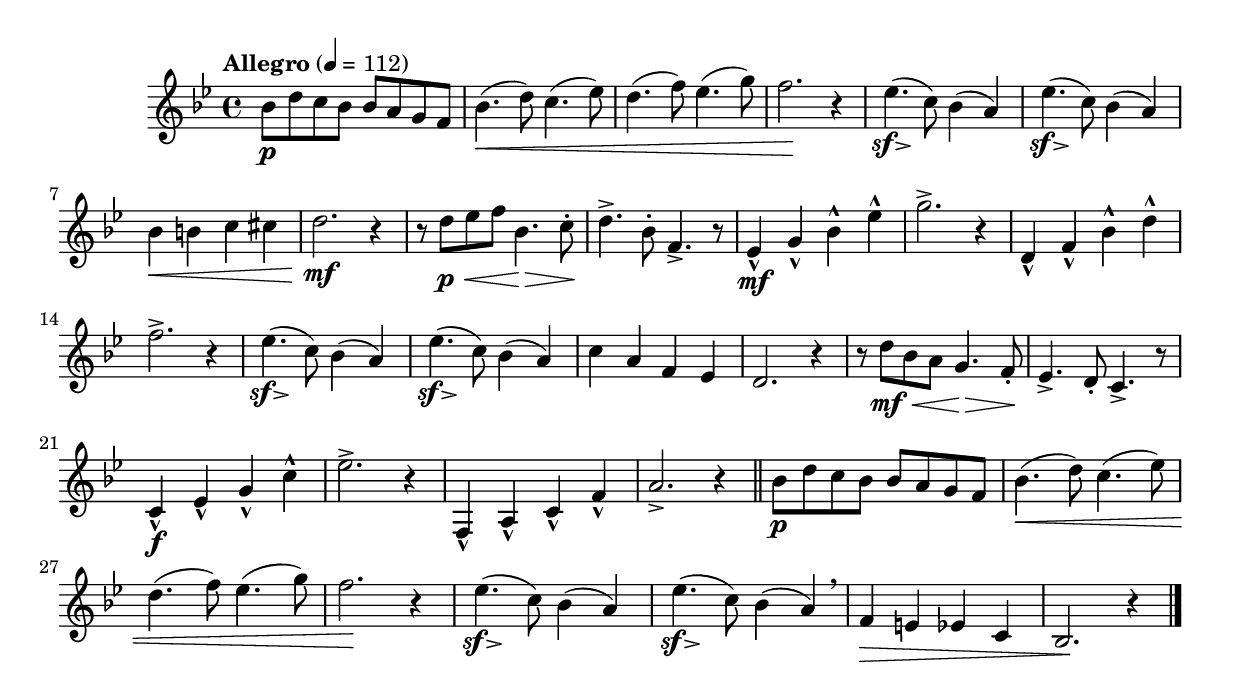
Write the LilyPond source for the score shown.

\version "2.24.0"

\version "2.24.0"

#(begin

(define sf-accent-markup #{
  \markup {
    \concat {
      \dynamic "sf"
      \hspace #0.25
      \raise #0.5 \musicglyph #"scripts.sforzato"
    }
  }
#})

(append! default-script-alist
  (list
    `(sf-accent
      . (
          (stencil . ,ly:text-interface::print)
          (text . ,sf-accent-markup)
          (avoid-slur . around)
          (padding . 0.3)
          (direction . ,DOWN)))))

(define sf-accent (make-articulation 'sf-accent))

)


\relative {
  \language "english"

  \transposition f

  \tempo "Allegro" 4=112

  \key b-flat \major
  \time 4/4

  #(define measures-one-to-six #{
    \relative {
      b-flat'8 \p d c b-flat8 8 a g f |
      b-flat4.( \tweak to-barline ##f \< d8) c4.( e-flat8) |
      d4.( f8) e-flat4.( g8) |
      f2. \! r4 |
      \repeat unfold 2 {
        e-flat4.\sf-accent( c8) \! b-flat4( a) |
      }
    }
  #})

  \measures-one-to-six
  b-flat'4 \< b c c-sharp |
  d2. \mf r4 |

  r8 d \p \< e-flat f b-flat,4. \> c8-. \! |
  d4.-> b-flat8-. f4.-> r8 |
  e-flat4-^ \mf g-^ b-flat-^ e-flat-^ |
  g2.-> r4 |
  d,4-^ f-^ b-flat-^ d-^ |
  f2.-> r4 |
  \repeat unfold 2 {
    e-flat4.\sf-accent( c8) \! b-flat4( a) |
  }
  c4 a f e-flat |
  d2. r4 |

  r8 d' \mf \< b-flat a g4. \> f8-. \! |
  e-flat4.-> d8-. c4.-> r8 |
  c4-^ \f e-flat-^ g-^ c-^ |
  e-flat2.-> r4 |
  f,,4-^ a-^ c-^ f-^ |
  a2.-> r4 | \bar "||"

  \measures-one-to-six \breathe
  f4 \tweak to-barline ##f \> e e-flat c |
  b-flat2. \! r4 | \bar "|."
}
